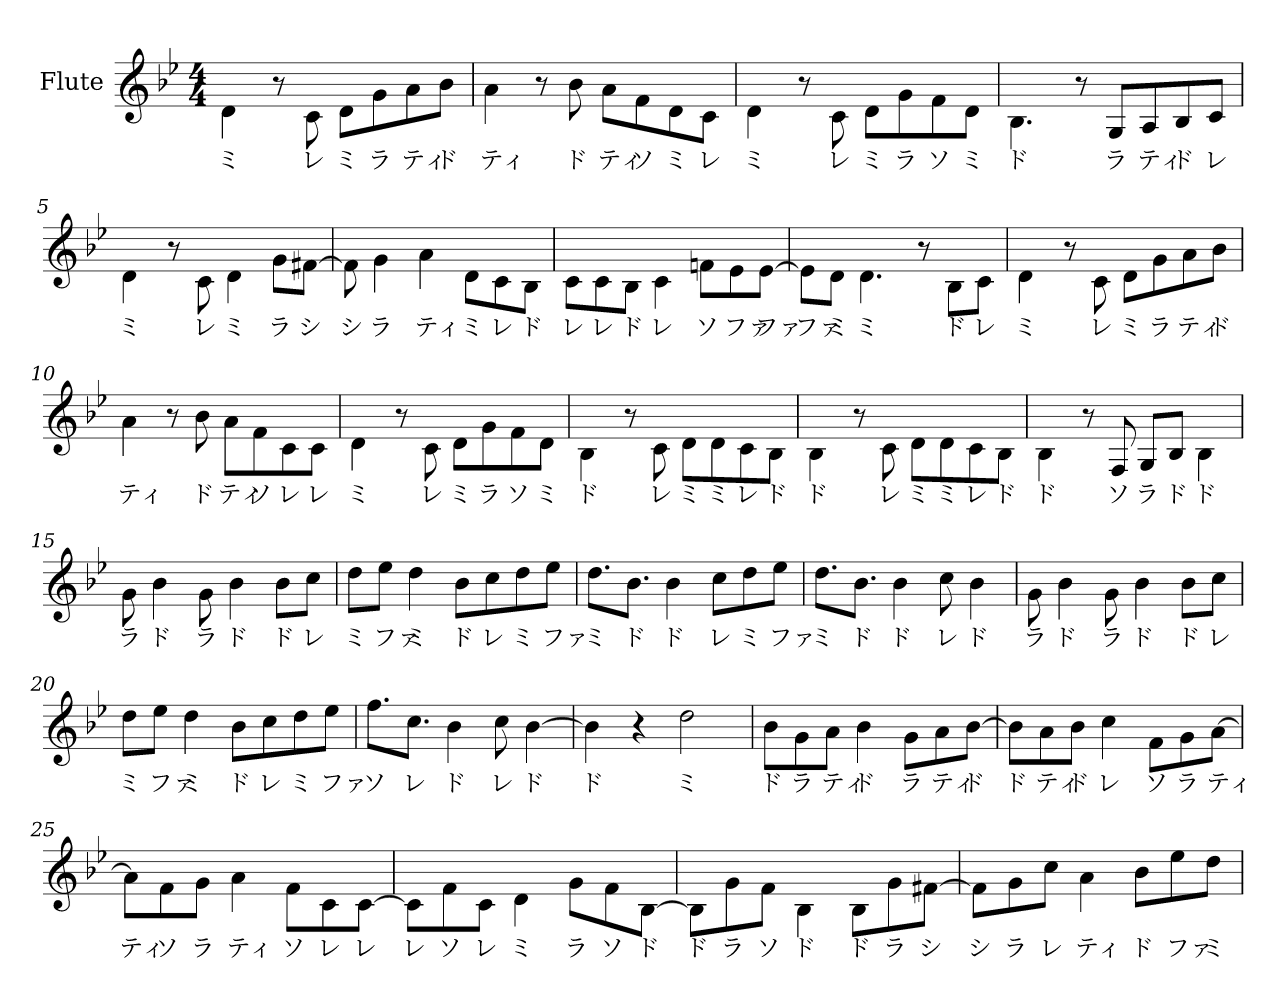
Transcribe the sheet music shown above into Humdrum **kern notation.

**kern	**text
*part1	*part1
*staff1	*staff1
*I"Flute	*
*I'Fl.	*
*clefG2	*
*k[b-e-]	*
*M4/4	*
*MM135	*
=1	=1
4d\	ミ
8r	.
8c\	レ
8d\L	ミ
8g\	ラ
8a\	ティ
8b-\J	ド
=2	=2
4a\	ティ
8r	.
8b-\	ド
8a\L	ティ
8f\	ソ
8d\	ミ
8c\J	レ
=3	=3
4d\	ミ
8r	.
8c\	レ
8d\L	ミ
8g\	ラ
8f\	ソ
8d\J	ミ
=4	=4
4.B-\	ド
8r	.
8G/L	ラ
8A/	ティ
8B-/	ド
8c/J	レ
=5	=5
4d\	ミ
8r	.
8c\	レ
4d\	ミ
8g\L	ラ
[8f#X\J	シ
=6	=6
8f#\]	シ
4g\	ラ
4a\	ティ
8d\L	ミ
8c\	レ
8B-\J	ド
=7	=7
8c\L	レ
8c\	レ
8B-\J	ド
4c\	レ
8fn\L	ソ
8e-\	ファ
[8e-\J	ファ
=8	=8
8e-\L]	ファ
8d\J	ミ
4.d\	ミ
8r	.
8B-\L	ド
8c\J	レ
=9	=9
4d\	ミ
8r	.
8c\	レ
8d\L	ミ
8g\	ラ
8a\	ティ
8b-\J	ド
=10	=10
4a\	ティ
8r	.
8b-\	ド
8a\L	ティ
8f\	ソ
8c\	レ
8c\J	レ
=11	=11
4d\	ミ
8r	.
8c\	レ
8d\L	ミ
8g\	ラ
8f\	ソ
8d\J	ミ
=12	=12
4B-\	ド
8r	.
8c\	レ
8d\L	ミ
8d\	ミ
8c\	レ
8B-\J	ド
=13	=13
4B-\	ド
8r	.
8c\	レ
8d\L	ミ
8d\	ミ
8c\	レ
8B-\J	ド
=14	=14
4B-\	ド
8r	.
8F/	ソ
8G/L	ラ
8B-/J	ド
4B-\	ド
=15	=15
8g\	ラ
4b-\	ド
8g\	ラ
4b-\	ド
8b-\L	ド
8cc\J	レ
=16	=16
8dd\L	ミ
8ee-\J	ファ
4dd\	ミ
8b-\L	ド
8cc\	レ
8dd\	ミ
8ee-\J	ファ
=17	=17
8.dd\L	ミ
8.b-\J	ド
4b-\	ド
8cc\L	レ
8dd\	ミ
8ee-\J	ファ
=18	=18
8.dd\L	ミ
8.b-\J	ド
4b-\	ド
8cc\	レ
4b-\	ド
=19	=19
8g\	ラ
4b-\	ド
8g\	ラ
4b-\	ド
8b-\L	ド
8cc\J	レ
=20	=20
8dd\L	ミ
8ee-\J	ファ
4dd\	ミ
8b-\L	ド
8cc\	レ
8dd\	ミ
8ee-\J	ファ
=21	=21
8.ff\L	ソ
8.cc\J	レ
4b-\	ド
8cc\	レ
[4b-\	ド
=22	=22
4b-\]	ド
4r	.
2dd\	ミ
=23	=23
8b-\L	ド
8g\	ラ
8a\J	ティ
4b-\	ド
8g\L	ラ
8a\	ティ
[8b-\J	ド
=24	=24
8b-\L]	ド
8a\	ティ
8b-\J	ド
4cc\	レ
8f\L	ソ
8g\	ラ
[8a\J	ティ
=25	=25
8a\L]	ティ
8f\	ソ
8g\J	ラ
4a\	ティ
8f\L	ソ
8c\	レ
[8c\J	レ
=26	=26
8c\L]	レ
8f\	ソ
8c\J	レ
4d\	ミ
8g\L	ラ
8f\	ソ
[8B-\J	ド
=27	=27
8B-\L]	ド
8g\	ラ
8f\J	ソ
4B-\	ド
8B-\L	ド
8g\	ラ
[8f#X\J	シ
=28	=28
8f#\L]	シ
8g\	ラ
8cc\J	レ
4a\	ティ
8b-\L	ド
8ee-\	ファ
8dd\J	ミ
=	=
*-	*-
